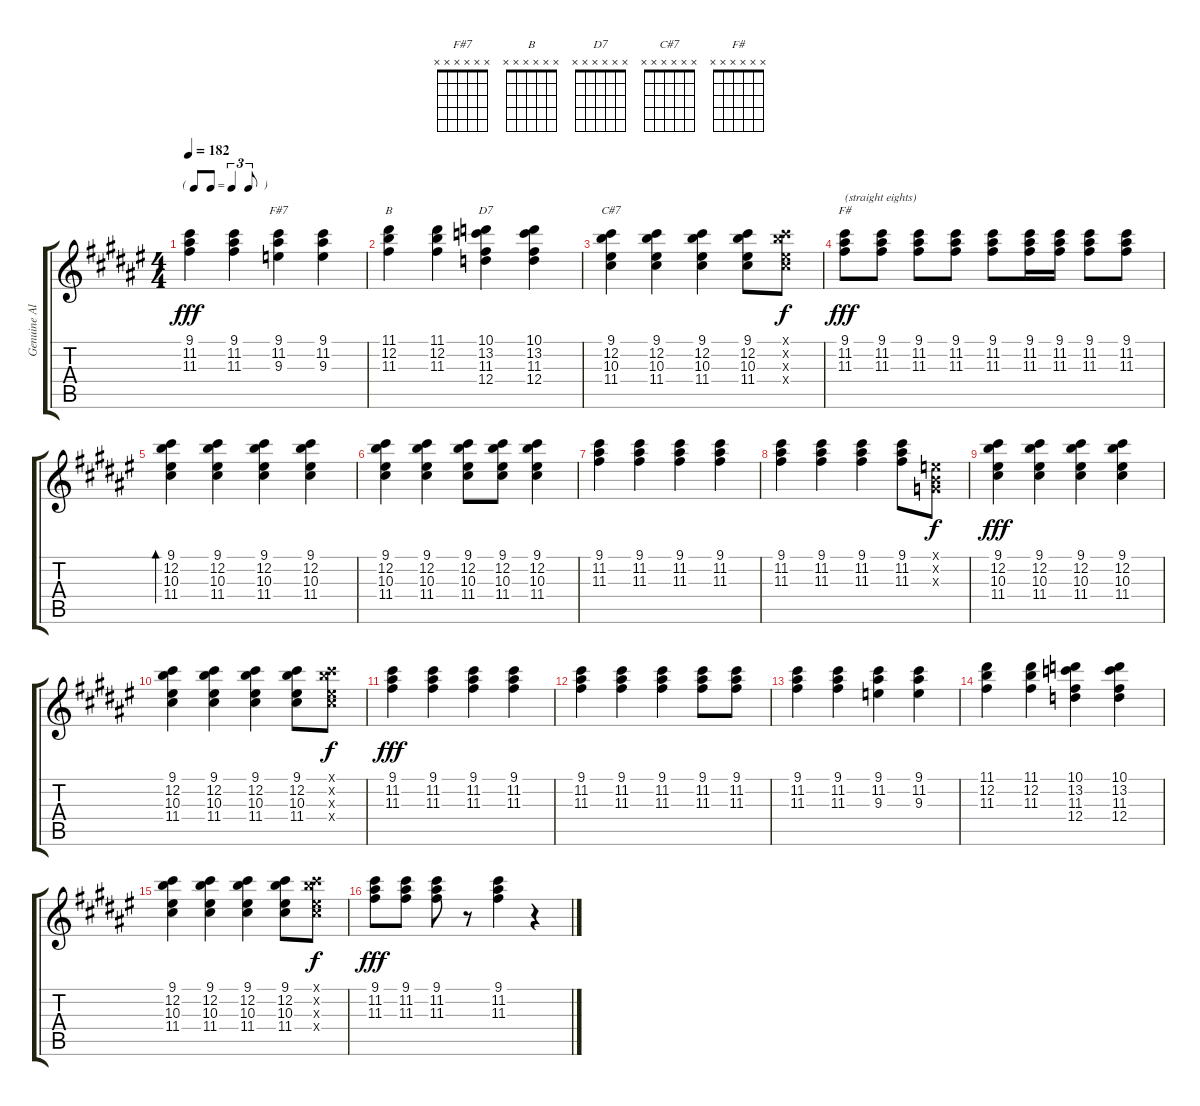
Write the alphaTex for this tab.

\track ("Genuine Aloha Ukulele (Made in Japan)" "Genuine Al") {instrument acousticguitarsteel}
\staff {score tabs}
\tuning (E4 B3 G3 D3 A2 E2) {hide}
\chord ("F#7" x x x x x x) {firstfret 0}
\chord ("B" x x x x x x) {firstfret 0}
\chord ("D7" x x x x x x) {firstfret 0}
\chord ("C#7" x x x x x x) {firstfret 0}
\chord ("F#" x x x x x x) {firstfret 0}
\ts (4 4)
\tf triplet8th
\tempo 182
\clef g2
\ks f#
(9.1 11.2 11.3).4{dy fff} (9.1 11.2 11.3).4 (9.1 11.2 9.3).4{ch "F#7"} (9.1 11.2 9.3).4 |
(11.1 12.2 11.3).4{ch "B"} (11.1 12.2 11.3).4 (10.1 13.2 11.3 12.4).4{ch "D7"} (10.1 13.2 11.3 12.4).4 |
(9.1 12.2 10.3 11.4).4{ch "C#7"} (9.1 12.2 10.3 11.4).4 (9.1 12.2 10.3 11.4).4 (9.1 12.2 10.3 11.4).8 (9.1{x} 12.2{x} 10.3{x} 11.4{x}).8{dy f} |
(9.1 11.2 11.3).8{ch "F#" txt "(straight eights)" dy fff} (9.1 11.2 11.3).8 (9.1 11.2 11.3).8 (9.1 11.2 11.3).8 (9.1 11.2 11.3).8 (9.1 11.2 11.3).16 (9.1 11.2 11.3).16 (9.1 11.2 11.3).8 (9.1 11.2 11.3).8 |
(9.1 12.2 10.3 11.4).4{bd 240} (9.1 12.2 10.3 11.4).4 (9.1 12.2 10.3 11.4).4 (9.1 12.2 10.3 11.4).4 |
(9.1 12.2 10.3 11.4).4 (9.1 12.2 10.3 11.4).4 (9.1 12.2 10.3 11.4).8 (9.1 12.2 10.3 11.4).8 (9.1 12.2 10.3 11.4).4 |
(9.1 11.2 11.3).4 (9.1 11.2 11.3).4 (9.1 11.2 11.3).4 (9.1 11.2 11.3).4 |
(9.1 11.2 11.3).4 (9.1 11.2 11.3).4 (9.1 11.2 11.3).4 (9.1 11.2 11.3).8 (0.1{x} 0.2{x} 0.3{x}).8{dy f} |
(9.1 12.2 10.3 11.4).4{dy fff} (9.1 12.2 10.3 11.4).4 (9.1 12.2 10.3 11.4).4 (9.1 12.2 10.3 11.4).4 |
(9.1 12.2 10.3 11.4).4 (9.1 12.2 10.3 11.4).4 (9.1 12.2 10.3 11.4).4 (9.1 12.2 10.3 11.4).8 (9.1{x} 12.2{x} 10.3{x} 11.4{x}).8{dy f} |
(9.1 11.2 11.3).4{dy fff} (9.1 11.2 11.3).4 (9.1 11.2 11.3).4 (9.1 11.2 11.3).4 |
(9.1 11.2 11.3).4 (9.1 11.2 11.3).4 (9.1 11.2 11.3).4 (9.1 11.2 11.3).8 (9.1 11.2 11.3).8 |
(9.1 11.2 11.3).4 (9.1 11.2 11.3).4 (9.1 11.2 9.3).4 (9.1 11.2 9.3).4 |
(11.1 12.2 11.3).4 (11.1 12.2 11.3).4 (10.1 13.2 11.3 12.4).4 (10.1 13.2 11.3 12.4).4 |
(9.1 12.2 10.3 11.4).4 (9.1 12.2 10.3 11.4).4 (9.1 12.2 10.3 11.4).4 (9.1 12.2 10.3 11.4).8 (9.1{x} 12.2{x} 10.3{x} 11.4{x}).8{dy f} |
(9.1 11.2 11.3).8{dy fff} (9.1 11.2 11.3).8 (9.1 11.2 11.3).8 r.8 (9.1 11.2 11.3).4 r.4
